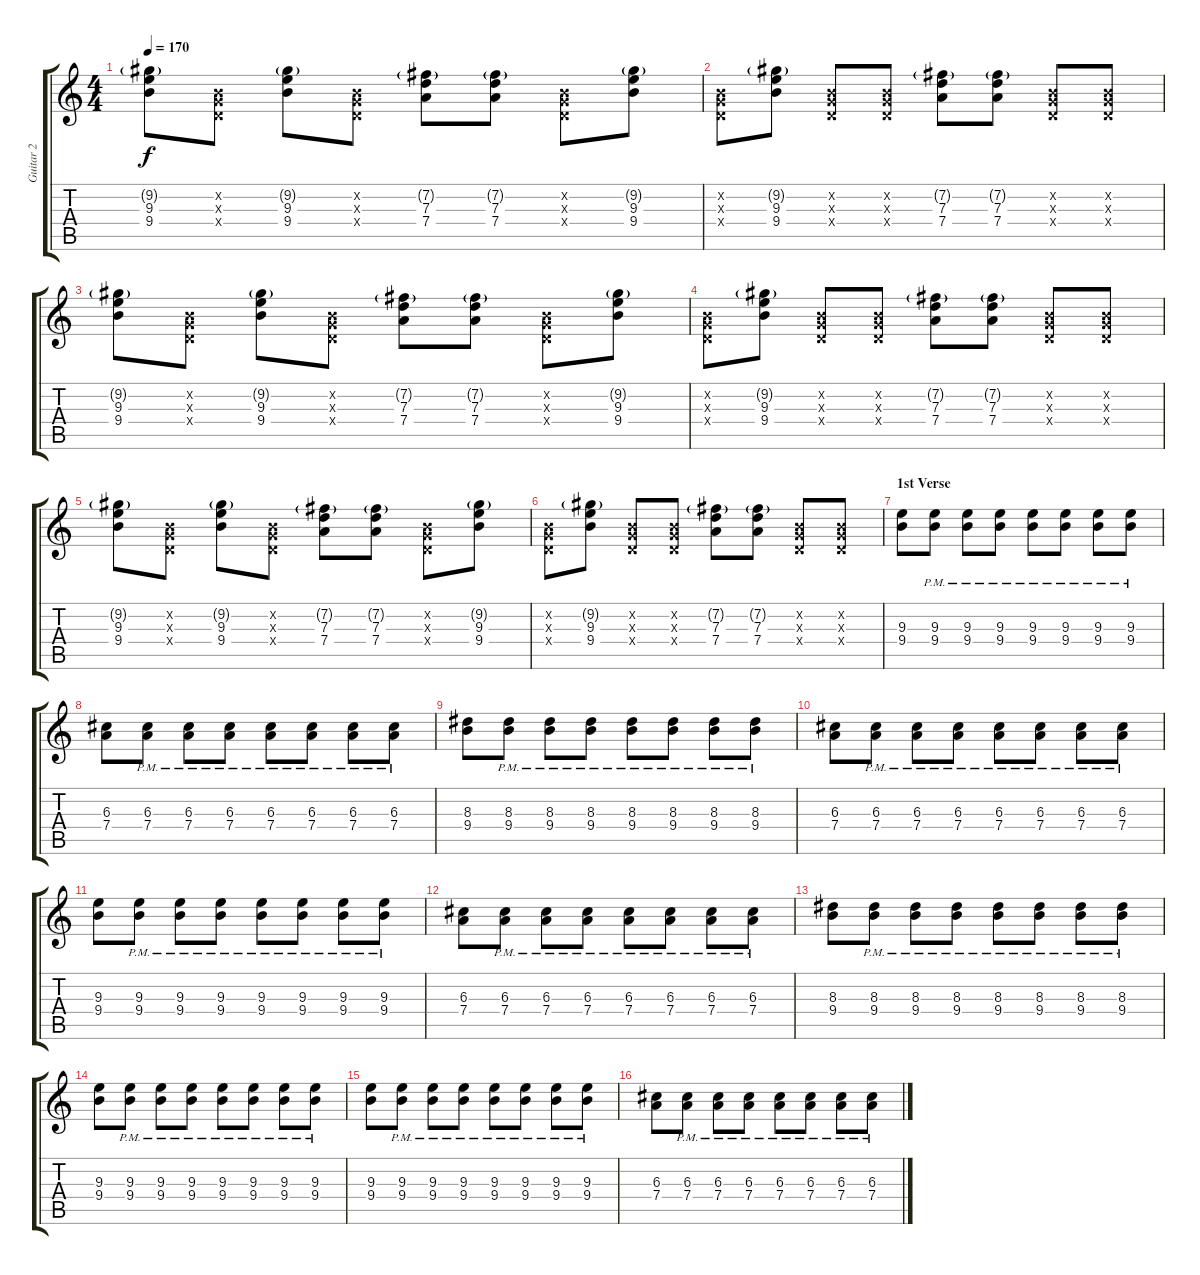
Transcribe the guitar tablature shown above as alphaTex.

\track ("Guitar 2" "Guitar 2") {instrument distortionguitar}
\staff {score tabs}
\tuning (E4 B3 G3 D3 A2 E2) {hide}
\ts (4 4)
\tempo 170
\clef g2
\ks c
(9.2{g} 9.3 9.4).8{dy f} (0.2{x} 0.3{x} 0.4{x}).8 (9.2{g} 9.3 9.4).8 (0.2{x} 0.3{x} 0.4{x}).8 (7.2{g} 7.3 7.4).8 (7.2{g} 7.3 7.4).8 (0.2{x} 0.3{x} 0.4{x}).8 (9.2{g} 9.3 9.4).8 |
(0.2{x} 0.3{x} 0.4{x}).8 (9.2{g} 9.3 9.4).8 (0.2{x} 0.3{x} 0.4{x}).8 (0.2{x} 0.3{x} 0.4{x}).8 (7.2{g} 7.3 7.4).8 (7.2{g} 7.3 7.4).8 (0.2{x} 0.3{x} 0.4{x}).8 (0.2{x} 0.3{x} 0.4{x}).8 |
(9.2{g} 9.3 9.4).8 (0.2{x} 0.3{x} 0.4{x}).8 (9.2{g} 9.3 9.4).8 (0.2{x} 0.3{x} 0.4{x}).8 (7.2{g} 7.3 7.4).8 (7.2{g} 7.3 7.4).8 (0.2{x} 0.3{x} 0.4{x}).8 (9.2{g} 9.3 9.4).8 |
(0.2{x} 0.3{x} 0.4{x}).8 (9.2{g} 9.3 9.4).8 (0.2{x} 0.3{x} 0.4{x}).8 (0.2{x} 0.3{x} 0.4{x}).8 (7.2{g} 7.3 7.4).8 (7.2{g} 7.3 7.4).8 (0.2{x} 0.3{x} 0.4{x}).8 (0.2{x} 0.3{x} 0.4{x}).8 |
(9.2{g} 9.3 9.4).8 (0.2{x} 0.3{x} 0.4{x}).8 (9.2{g} 9.3 9.4).8 (0.2{x} 0.3{x} 0.4{x}).8 (7.2{g} 7.3 7.4).8 (7.2{g} 7.3 7.4).8 (0.2{x} 0.3{x} 0.4{x}).8 (9.2{g} 9.3 9.4).8 |
(0.2{x} 0.3{x} 0.4{x}).8 (9.2{g} 9.3 9.4).8 (0.2{x} 0.3{x} 0.4{x}).8 (0.2{x} 0.3{x} 0.4{x}).8 (7.2{g} 7.3 7.4).8 (7.2{g} 7.3 7.4).8 (0.2{x} 0.3{x} 0.4{x}).8 (0.2{x} 0.3{x} 0.4{x}).8 |
\section ("" "1st Verse")
(9.3 9.4).8 (9.3{pm} 9.4{pm}).8 (9.3{pm} 9.4{pm}).8 (9.3{pm} 9.4{pm}).8 (9.3{pm} 9.4{pm}).8 (9.3{pm} 9.4{pm}).8 (9.3{pm} 9.4{pm}).8 (9.3{pm} 9.4{pm}).8 |
(6.3 7.4).8 (6.3{pm} 7.4{pm}).8 (6.3{pm} 7.4{pm}).8 (6.3{pm} 7.4{pm}).8 (6.3{pm} 7.4{pm}).8 (6.3{pm} 7.4{pm}).8 (6.3{pm} 7.4{pm}).8 (6.3{pm} 7.4{pm}).8 |
(8.3 9.4).8 (8.3{pm} 9.4{pm}).8 (8.3{pm} 9.4{pm}).8 (8.3{pm} 9.4{pm}).8 (8.3{pm} 9.4{pm}).8 (8.3{pm} 9.4{pm}).8 (8.3{pm} 9.4{pm}).8 (8.3{pm} 9.4{pm}).8 |
(6.3 7.4).8 (6.3{pm} 7.4{pm}).8 (6.3{pm} 7.4{pm}).8 (6.3{pm} 7.4{pm}).8 (6.3{pm} 7.4{pm}).8 (6.3{pm} 7.4{pm}).8 (6.3{pm} 7.4{pm}).8 (6.3{pm} 7.4{pm}).8 |
(9.3 9.4).8 (9.3{pm} 9.4{pm}).8 (9.3{pm} 9.4{pm}).8 (9.3{pm} 9.4{pm}).8 (9.3{pm} 9.4{pm}).8 (9.3{pm} 9.4{pm}).8 (9.3{pm} 9.4{pm}).8 (9.3{pm} 9.4{pm}).8 |
(6.3 7.4).8 (6.3{pm} 7.4{pm}).8 (6.3{pm} 7.4{pm}).8 (6.3{pm} 7.4{pm}).8 (6.3{pm} 7.4{pm}).8 (6.3{pm} 7.4{pm}).8 (6.3{pm} 7.4{pm}).8 (6.3{pm} 7.4{pm}).8 |
(8.3 9.4).8 (8.3{pm} 9.4{pm}).8 (8.3{pm} 9.4{pm}).8 (8.3{pm} 9.4{pm}).8 (8.3{pm} 9.4{pm}).8 (8.3{pm} 9.4{pm}).8 (8.3{pm} 9.4{pm}).8 (8.3{pm} 9.4{pm}).8 |
(9.3 9.4).8 (9.3{pm} 9.4{pm}).8 (9.3{pm} 9.4{pm}).8 (9.3{pm} 9.4{pm}).8 (9.3{pm} 9.4{pm}).8 (9.3{pm} 9.4{pm}).8 (9.3{pm} 9.4{pm}).8 (9.3{pm} 9.4{pm}).8 |
(9.3 9.4).8 (9.3{pm} 9.4{pm}).8 (9.3{pm} 9.4{pm}).8 (9.3{pm} 9.4{pm}).8 (9.3{pm} 9.4{pm}).8 (9.3{pm} 9.4{pm}).8 (9.3{pm} 9.4{pm}).8 (9.3{pm} 9.4{pm}).8 |
(6.3 7.4).8 (6.3{pm} 7.4{pm}).8 (6.3{pm} 7.4{pm}).8 (6.3{pm} 7.4{pm}).8 (6.3{pm} 7.4{pm}).8 (6.3{pm} 7.4{pm}).8 (6.3{pm} 7.4{pm}).8 (6.3{pm} 7.4{pm}).8
